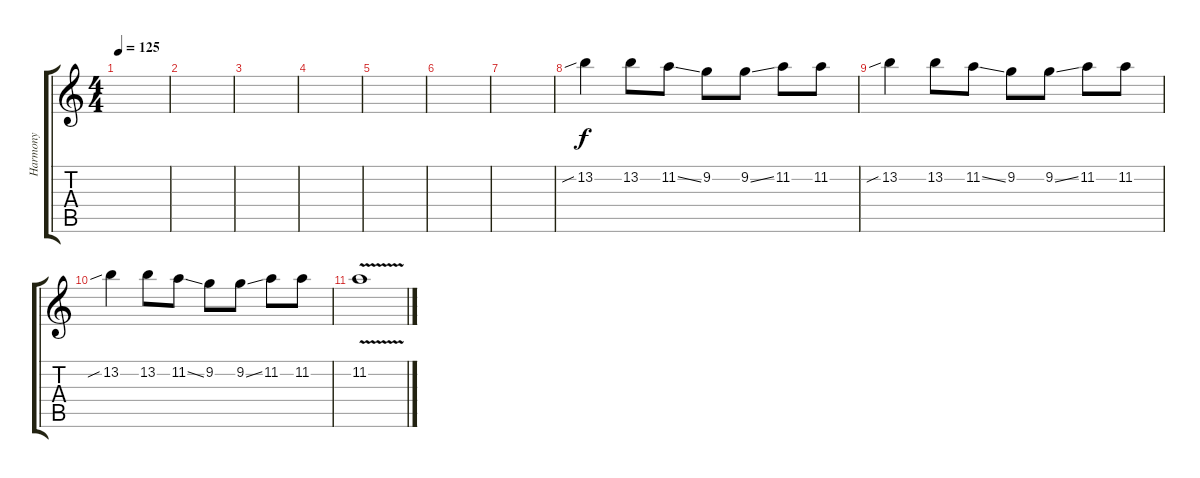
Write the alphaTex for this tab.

\track ("Harmony" "Harmony") {instrument distortionguitar}
\staff {score tabs}
\tuning (Eb4 Bb3 Gb3 Db3 Ab2 Db2) {hide}
\ts (4 4)
\tempo 125
\clef g2
\ks c
|
|
|
|
|
|
|
13.2{sib}.4 13.2.8 11.2{ss}.8 9.2.8 9.2{ss}.8 11.2.8 11.2.8 |
13.2{sib}.4 13.2.8 11.2{ss}.8 9.2.8 9.2{ss}.8 11.2.8 11.2.8 |
13.2{sib}.4 13.2.8 11.2{ss}.8 9.2.8 9.2{ss}.8 11.2.8 11.2.8 |
11.2{v}.1
